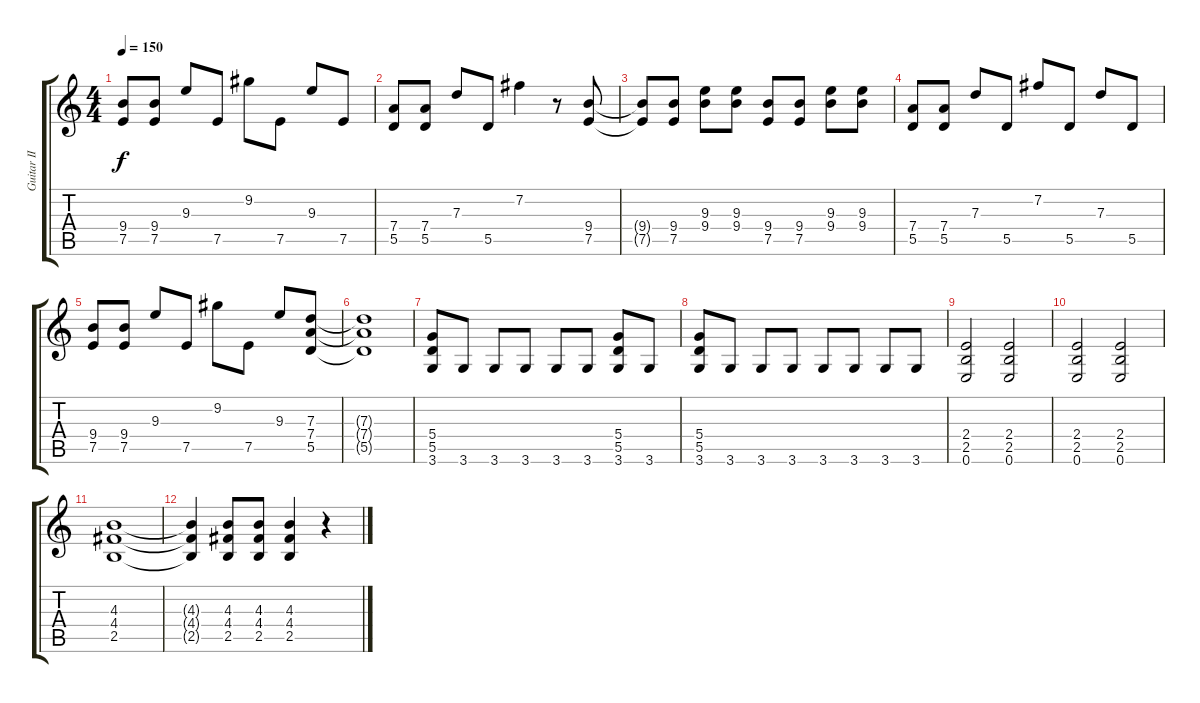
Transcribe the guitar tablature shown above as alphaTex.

\track ("Guitar II" "Guitar II") {instrument distortionguitar}
\staff {score tabs}
\tuning (E4 B3 G3 D3 A2 E2) {hide}
\ts (4 4)
\tempo 150
\clef g2
\ks c
(9.4 7.5).8{dy f} (9.4 7.5).8 9.3.8 7.5.8 9.2.8 7.5.8 9.3.8 7.5.8 |
(7.4 5.5).8 (7.4 5.5).8 7.3.8 5.5.8 7.2.4 r.8 (9.4 7.5).8 |
(9.4{t} 7.5{t}).8 (9.4 7.5).8 (9.3 9.4).8 (9.3 9.4).8 (9.4 7.5).8 (9.4 7.5).8 (9.3 9.4).8 (9.3 9.4).8 |
(7.4 5.5).8 (7.4 5.5).8 7.3.8 5.5.8 7.2.8 5.5.8 7.3.8 5.5.8 |
(9.4 7.5).8 (9.4 7.5).8 9.3.8 7.5.8 9.2.8 7.5.8 9.3.8 (7.3 7.4 5.5).8 |
(7.3{t} 7.4{t} 5.5{t}).1 |
(5.4 5.5 3.6).8 3.6.8 3.6.8 3.6.8 3.6.8 3.6.8 (5.4 5.5 3.6).8 3.6.8 |
(5.4 5.5 3.6).8 3.6.8 3.6.8 3.6.8 3.6.8 3.6.8 3.6.8 3.6.8 |
(2.4 2.5 0.6).2 (2.4 2.5 0.6).2 |
(2.4 2.5 0.6).2 (2.4 2.5 0.6).2 |
(4.3 4.4 2.5).1 |
(4.3{t} 4.4{t} 2.5{t}).4 (4.3 4.4 2.5).8 (4.3 4.4 2.5).8 (4.3 4.4 2.5).4 r.4
